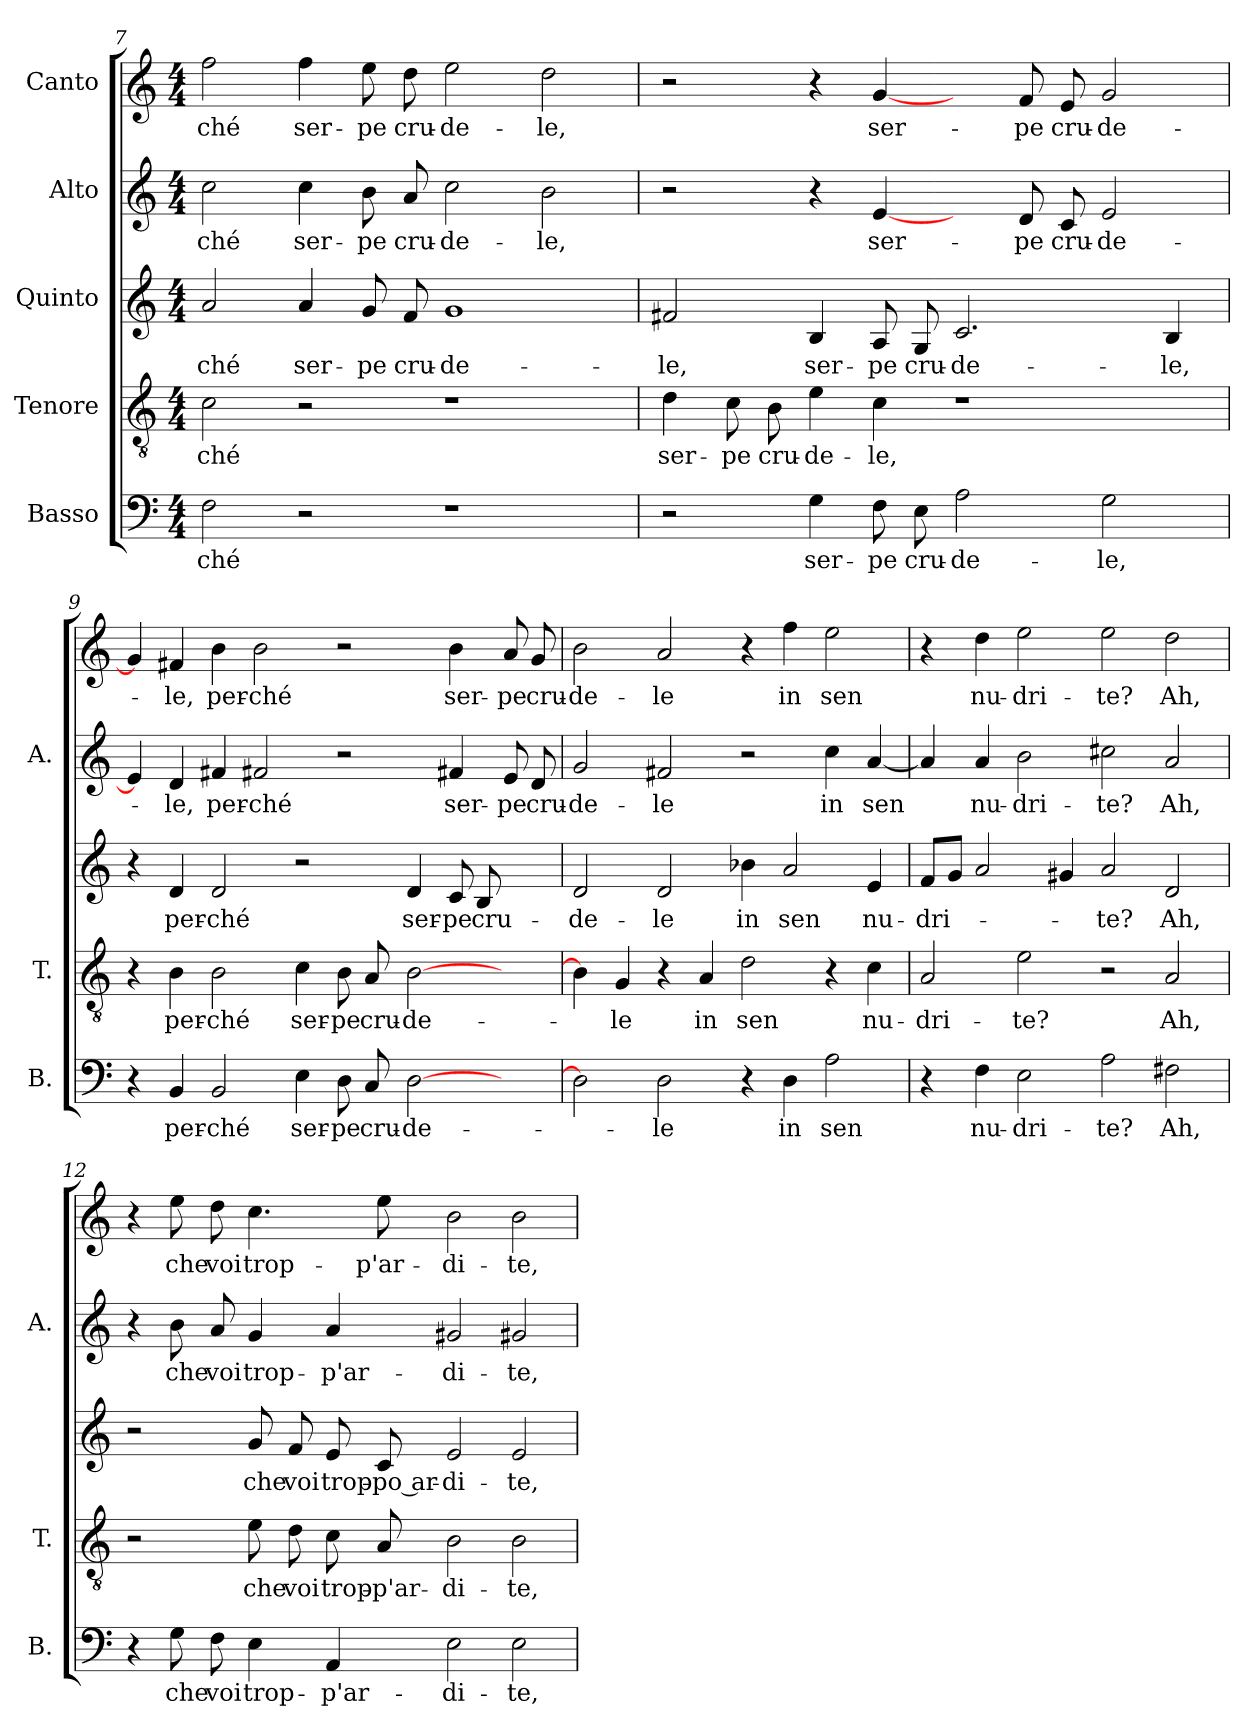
**kern	**text	**kern	**text	**kern	**text	**kern	**text	**kern	**text
*part5	*part5	*part4	*part4	*part3	*part3	*part2	*part2	*part1	*part1
*staff5	*staff5	*staff4	*staff4	*staff3	*staff3	*staff2	*staff2	*staff1	*staff1
*I"Basso	*	*I"Tenore	*	*I"Quinto	*	*I"Alto	*	*I"Canto	*
*I'B.	*	*I'T.	*	*	*	*I'A.	*	*	*
*clefF4	*	*clefGv2	*	*clefG2	*	*clefG2	*	*clefG2	*
*k[]	*	*k[]	*	*k[]	*	*k[]	*	*k[]	*
*C:	*	*C:	*	*C:	*	*C:	*	*C:	*
*M4/4	*	*M4/4	*	*M4/4	*	*M4/4	*	*M4/4	*
=7	=7	=7	=7	=7	=7	=7	=7	=7	=7
2F\	-ché	2c\	-ché	2a/	-ché	2cc\	-ché	2ff\	-ché
2r	.	2r	.	4a/	ser-	4cc\	ser-	4ff\	ser-
.	.	.	.	8g/	-pe	8b\	-pe	8ee\	-pe
.	.	.	.	8f/	cru-	8a/	cru-	8dd\	cru-
1r	.	1r	.	1g/	-de-	2cc\	-de-	2ee\	-de-
.	.	.	.	.	.	2b\	-le,	2dd\	-le,
=8	=8	=8	=8	=8	=8	=8	=8	=8	=8
2r	.	4d\	ser-	2f#X/	-le,	2r	.	2r	.
.	.	8c\	-pe	.	.	.	.	.	.
.	.	8B\	cru-	.	.	.	.	.	.
4G\	ser-	4e\	-de-	4B/	ser-	4r	.	4r	.
8F\	-pe	4c\	-le,	8A/	-pe	[4e/	ser-	[4g/	ser-
8E\	cru-	.	.	8G/	cru-	.	.	.	.
2A\	-de-	1r	.	2.c/	-de-	4ryy	.	4ryy	.
.	.	.	.	.	.	8d/	-pe	8f/	-pe
.	.	.	.	.	.	8c/	cru-	8e/	cru-
2G\	-le,	.	.	.	.	2e/	-de-	2g/	-de-
.	.	.	.	4B/	-le,	.	.	.	.
=9	=9	=9	=9	=9	=9	=9	=9	=9	=9
4r	.	4r	.	4r	.	4e/]	.	4g/]	.
4BB/	per-	4B\	per-	4d/	per-	4d/	-le,	4f#X/	-le,
2BB/	-ché	2B\	-ché	2d/	-ché	4f#X/	per-	4b\	per-
.	.	.	.	.	.	2f#X/	-ché	2b\	-ché
4E\	ser-	4c\	ser-	2r	.	.	.	.	.
8D\	-pe	8B\	-pe	.	.	2r	.	2r	.
8C/	cru-	8A/	cru-	.	.	.	.	.	.
[2D\	-de-	[2B\	-de-	4d/	ser-	.	.	.	.
.	.	.	.	8c/	-pe	4f#X/	ser-	4b\	ser-
.	.	.	.	8B/	cru-	.	.	.	.
4ryy	.	4ryy	.	4ryy	.	8e/	-pe	8a/	-pe
.	.	.	.	.	.	8d/	cru-	8g/	cru-
=10	=10	=10	=10	=10	=10	=10	=10	=10	=10
2D\]	.	4B\]	.	2d/	-de-	2g/	-de-	2b\	-de-
.	.	4G/	-le	.	.	.	.	.	.
2D\	-le	4r	.	2d/	-le	2f#X/	-le	2a/	-le
.	.	4A/	in	.	.	.	.	.	.
4r	.	2d\	sen	4b-X\	in	2r	.	4r	.
4D\	in	.	.	2a/	sen	.	.	4ff\	in
2A\	sen	4r	.	.	.	4cc\	in	2ee\	sen
.	.	4c\	nu-	4e/	nu-	[4a/	sen	.	.
=11	=11	=11	=11	=11	=11	=11	=11	=11	=11
4r	.	2A/	-dri-	8f/L	-dri-	4a/]	.	4r	.
.	.	.	.	8g/J	.	.	.	.	.
4F\	nu-	.	.	2a/	.	4a/	nu-	4dd\	nu-
2E\	-dri-	2e\	-te?	.	.	2b\	-dri-	2ee\	-dri-
.	.	.	.	4g#X/	.	.	.	.	.
2A\	-te?	2r	.	2a/	-te?	2cc#X\	-te?	2ee\	-te?
2F#X\	Ah,	2A/	Ah,	2d/	Ah,	2a/	Ah,	2dd\	Ah,
=12	=12	=12	=12	=12	=12	=12	=12	=12	=12
4r	.	2r	.	2r	.	4r	.	4r	.
8G\	che	.	.	.	.	8b\	che	8ee\	che
8F\	voi	.	.	.	.	8a/	voi	8dd\	voi
4E\	trop-	8e\	che	8g/	che	4g/	trop-	4.cc\	trop-
.	.	8d\	voi	8f/	voi	.	.	.	.
4AA/	-p'ar-	8c\	trop-	8e/	trop-	4a/	-p'ar-	.	.
.	.	8A/	-p'ar-	8c/	-po ar-	.	.	8ee\	-p'ar-
2E\	-di-	2B\	-di-	2e/	-di-	2g#X/	-di-	2b\	-di-
2E\	-te,	2B\	-te,	2e/	-te,	2g#X/	-te,	2b\	-te,
=	=	=	=	=	=	=	=	=	=
*-	*-	*-	*-	*-	*-	*-	*-	*-	*-
